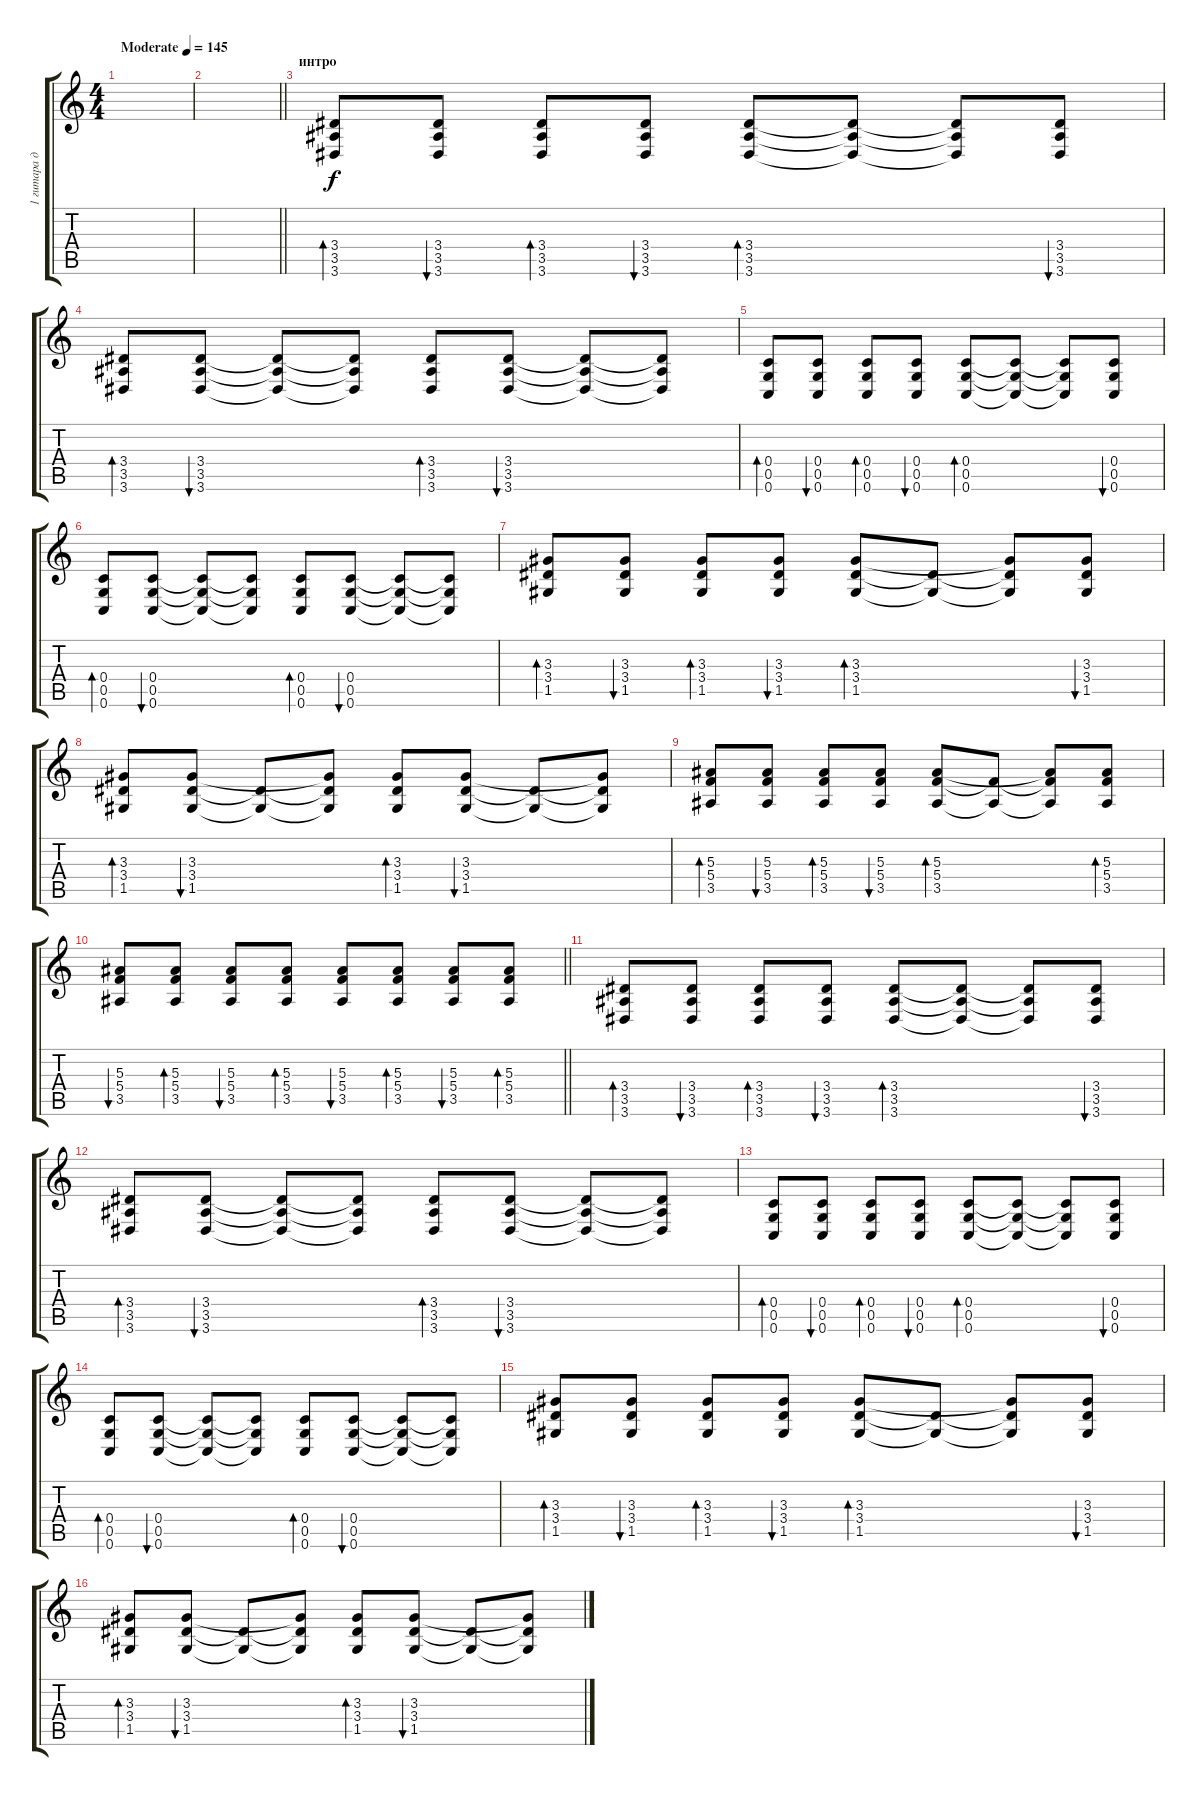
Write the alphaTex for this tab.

\track ("1 гитара дистр" "1 гитара д") {instrument distortionguitar}
\staff {score tabs}
\tuning (D4 A3 F3 C3 G2 C2) {hide}
\ts (4 4)
\tempo (145 "Moderate")
\clef g2
\ks c
|
\barLineRight lightlight
|
\section ("" "интро")
(3.4 3.5 3.6).8{bd 60} (3.4 3.5 3.6).8{bu 60} (3.4 3.5 3.6).8{bd 60} (3.4 3.5 3.6).8{bu 60} (3.4 3.5 3.6).8{bd 60} (3.4{t} 3.5{t} 3.6{t}).8 (3.4{t} 3.5{t} 3.6{t}).8 (3.4 3.5 3.6).8{bu 60} |
(3.4 3.5 3.6).8{bd 60} (3.4 3.5 3.6).8{bu 60} (3.4{t} 3.5{t} 3.6{t}).8 (3.4{t} 3.5{t} 3.6{t}).8 (3.4 3.5 3.6).8{bd 60} (3.4 3.5 3.6).8{bu 60} (3.4{t} 3.5{t} 3.6{t}).8 (3.4{t} 3.5{t} 3.6{t}).8 |
(0.4 0.5 0.6).8{bd 60} (0.4 0.5 0.6).8{bu 60} (0.4 0.5 0.6).8{bd 60} (0.4 0.5 0.6).8{bu 60} (0.4 0.5 0.6).8{bd 60} (0.4{t} 0.5{t} 0.6{t}).8 (0.4{t} 0.5{t} 0.6{t}).8 (0.4 0.5 0.6).8{bu 60} |
(0.4 0.5 0.6).8{bd 60} (0.4 0.5 0.6).8{bu 60} (0.4{t} 0.5{t} 0.6{t}).8 (0.4{t} 0.5{t} 0.6{t}).8 (0.4 0.5 0.6).8{bd 60} (0.4 0.5 0.6).8{bu 60} (0.4{t} 0.5{t} 0.6{t}).8 (0.4{t} 0.5{t} 0.6{t}).8 |
(3.3 3.4 1.5).8{bd 60} (3.3 3.4 1.5).8{bu 60} (3.3 3.4 1.5).8{bd 60} (3.3 3.4 1.5).8{bu 60} (3.3 3.4 1.5).8{bd 60} (3.4{t} 1.5{t}).8 (3.3{t} 3.4{t} 1.5{t}).8 (3.3 3.4 1.5).8{bu 60} |
(3.3 3.4 1.5).8{bd 60} (3.3 3.4 1.5).8{bu 60} (3.4{t} 1.5{t}).8 (3.3{t} 3.4{t} 1.5{t}).8 (3.3 3.4 1.5).8{bd 60} (3.3 3.4 1.5).8{bu 60} (3.4{t} 1.5{t}).8 (3.3{t} 3.4{t} 1.5{t}).8 |
(5.3 5.4 3.5).8{bd 60} (5.3 5.4 3.5).8{bu 60} (5.3 5.4 3.5).8{bd 60} (5.3 5.4 3.5).8{bu 60} (5.3 5.4 3.5).8{bd 60} (5.4{t} 3.5{t}).8 (5.3{t} 5.4{t} 3.5{t}).8 (5.3 5.4 3.5).8{bd 60} |
\barLineRight lightlight
(5.3 5.4 3.5).8{bu 60} (5.3 5.4 3.5).8{bd 60} (5.3 5.4 3.5).8{bu 60} (5.3 5.4 3.5).8{bd 60} (5.3 5.4 3.5).8{bu 60} (5.3 5.4 3.5).8{bd 60} (5.3 5.4 3.5).8{bu 60} (5.3 5.4 3.5).8{bd 60} |
(3.4 3.5 3.6).8{bd 60} (3.4 3.5 3.6).8{bu 60} (3.4 3.5 3.6).8{bd 60} (3.4 3.5 3.6).8{bu 60} (3.4 3.5 3.6).8{bd 60} (3.4{t} 3.5{t} 3.6{t}).8 (3.4{t} 3.5{t} 3.6{t}).8 (3.4 3.5 3.6).8{bu 60} |
(3.4 3.5 3.6).8{bd 60} (3.4 3.5 3.6).8{bu 60} (3.4{t} 3.5{t} 3.6{t}).8 (3.4{t} 3.5{t} 3.6{t}).8 (3.4 3.5 3.6).8{bd 60} (3.4 3.5 3.6).8{bu 60} (3.4{t} 3.5{t} 3.6{t}).8 (3.4{t} 3.5{t} 3.6{t}).8 |
(0.4 0.5 0.6).8{bd 60} (0.4 0.5 0.6).8{bu 60} (0.4 0.5 0.6).8{bd 60} (0.4 0.5 0.6).8{bu 60} (0.4 0.5 0.6).8{bd 60} (0.4{t} 0.5{t} 0.6{t}).8 (0.4{t} 0.5{t} 0.6{t}).8 (0.4 0.5 0.6).8{bu 60} |
(0.4 0.5 0.6).8{bd 60} (0.4 0.5 0.6).8{bu 60} (0.4{t} 0.5{t} 0.6{t}).8 (0.4{t} 0.5{t} 0.6{t}).8 (0.4 0.5 0.6).8{bd 60} (0.4 0.5 0.6).8{bu 60} (0.4{t} 0.5{t} 0.6{t}).8 (0.4{t} 0.5{t} 0.6{t}).8 |
(3.3 3.4 1.5).8{bd 60} (3.3 3.4 1.5).8{bu 60} (3.3 3.4 1.5).8{bd 60} (3.3 3.4 1.5).8{bu 60} (3.3 3.4 1.5).8{bd 60} (3.4{t} 1.5{t}).8 (3.3{t} 3.4{t} 1.5{t}).8 (3.3 3.4 1.5).8{bu 60} |
(3.3 3.4 1.5).8{bd 60} (3.3 3.4 1.5).8{bu 60} (3.4{t} 1.5{t}).8 (3.3{t} 3.4{t} 1.5{t}).8 (3.3 3.4 1.5).8{bd 60} (3.3 3.4 1.5).8{bu 60} (3.4{t} 1.5{t}).8 (3.3{t} 3.4{t} 1.5{t}).8
